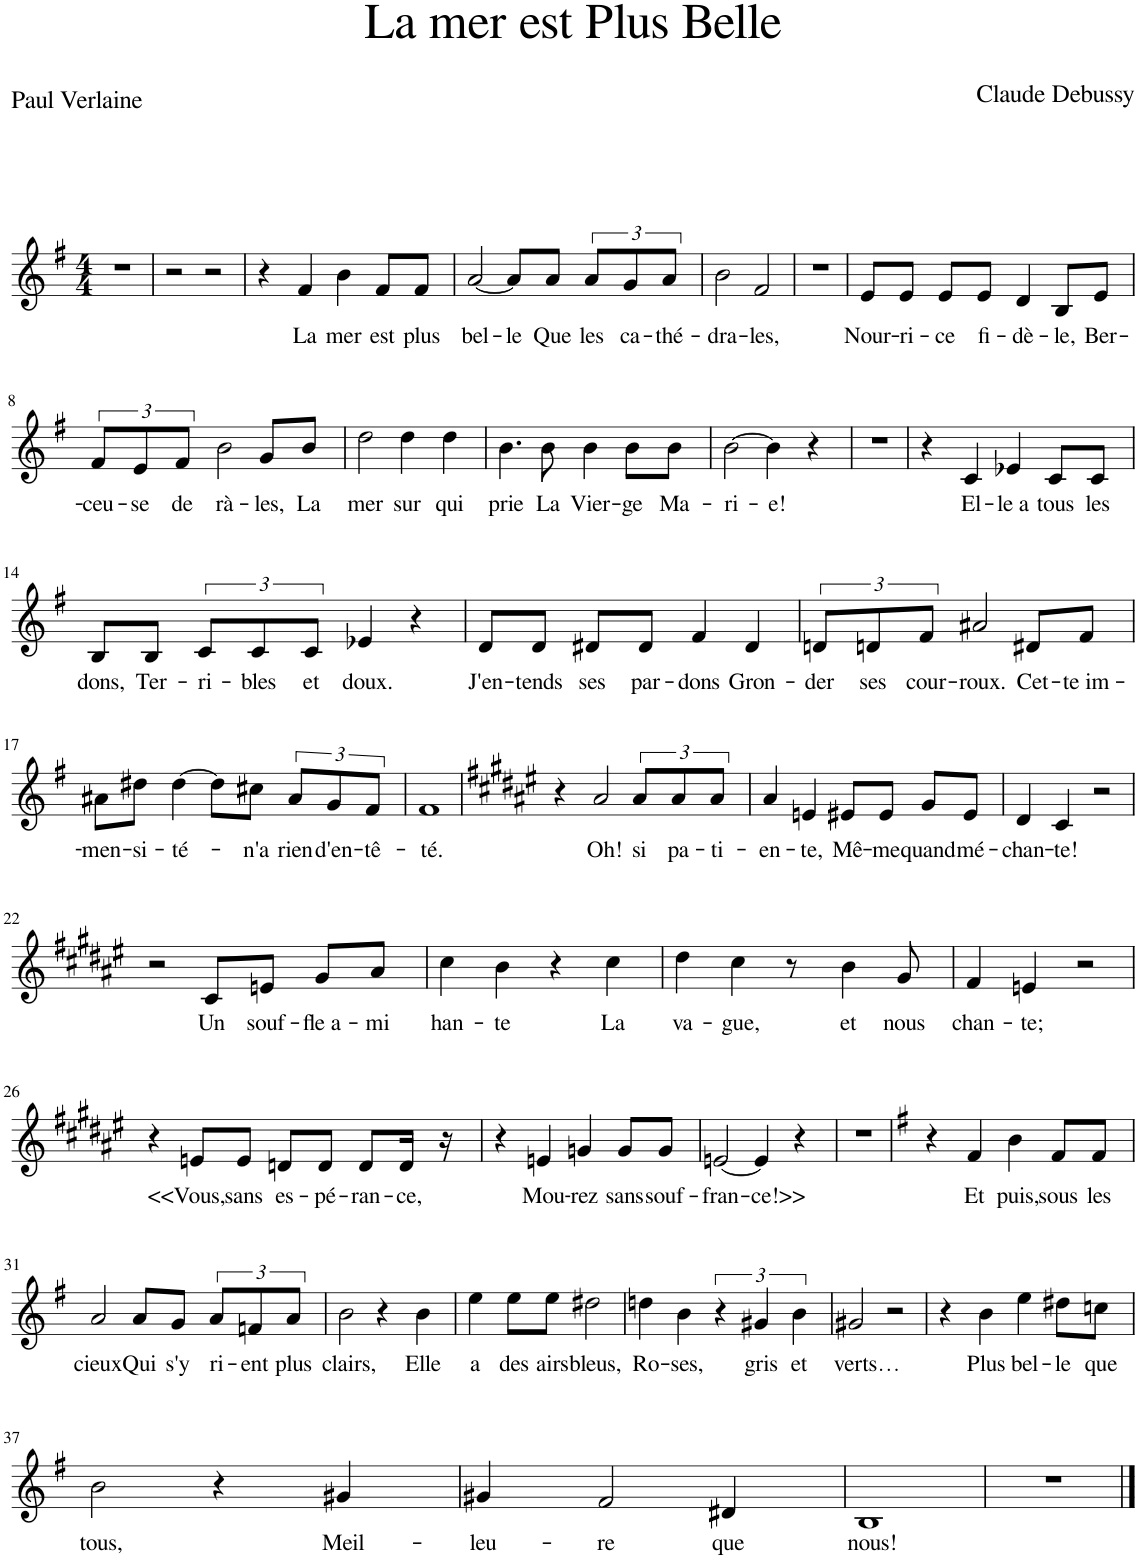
**kern	**text
*part1	*part1
*staff1	*staff1
*I"Piano	*
*I'Pno	*
*clefG2	*
*k[f#]	*
*M4/4	*
=1	=1
1r	.
=2	=2
2r	.
2r	.
=3	=3
4r	.
!	!LO:LY:b
4f#/	La
!	!LO:LY:b
4b\	mer
!	!LO:LY:b
8f#/L	est
!	!LO:LY:b
8f#/J	plus
=4	=4
!	!LO:LY:b
[2a/	bel-
!	!LO:LY:b
8a/L]	-le
!	!LO:LY:b
8a/J	Que
!	!LO:LY:b
12a/L	les
!	!LO:LY:b
12g/	ca-
!	!LO:LY:b
12a/J	-thé-
=5	=5
!	!LO:LY:b
2b\	-dra-
!	!LO:LY:b
2f#/	-les,
=6	=6
1r	.
=7	=7
!	!LO:LY:b
8e/L	Nour-
!	!LO:LY:b
8e/J	-ri-
!	!LO:LY:b
8e/L	-ce
!	!LO:LY:b
8e/J	fi-
!	!LO:LY:b
4d/	-dè-
!	!LO:LY:b
8B/L	-le,
!	!LO:LY:b
8e/J	Ber-
!!LO:LB:g=z
=8	=8
!	!LO:LY:b
12f#/L	-ceu-
!	!LO:LY:b
12e/	-se
!	!LO:LY:b
12f#/J	de
!	!LO:LY:b
2b\	rà-
!	!LO:LY:b
8g/L	-les,
!	!LO:LY:b
8b/J	La
=9	=9
!	!LO:LY:b
2dd\	mer
!	!LO:LY:b
4dd\	sur
!	!LO:LY:b
4dd\	qui
=10	=10
!	!LO:LY:b
4.b\	prie
!	!LO:LY:b
8b\	La
!	!LO:LY:b
4b\	Vier-
!	!LO:LY:b
8b\L	-ge
!	!LO:LY:b
8b\J	Ma-
=11	=11
!	!LO:LY:b
[2b\	-ri-
!	!LO:LY:b
4b\]	-e!
4r	.
=12	=12
1r	.
=13	=13
4r	.
!	!LO:LY:b
4c/	El-
!	!LO:LY:b
4e-X/	-le a
!	!LO:LY:b
8c/L	tous
!	!LO:LY:b
8c/J	les
!!LO:LB:g=z
=14	=14
!	!LO:LY:b
8B/L	dons,
!	!LO:LY:b
8B/J	Ter-
!	!LO:LY:b
12c/L	-ri-
!	!LO:LY:b
12c/	-bles
!	!LO:LY:b
12c/J	et
!	!LO:LY:b
4e-X/	doux.
4r	.
=15	=15
!	!LO:LY:b
8d/L	J'en-
!	!LO:LY:b
8d/J	-tends
!	!LO:LY:b
8d#X/L	ses
!	!LO:LY:b
8d#/J	par-
!	!LO:LY:b
4f#/	-dons
!	!LO:LY:b
4d#/	Gron-
=16	=16
!	!LO:LY:b
12dn/L	-der
!	!LO:LY:b
12dn/	ses
!	!LO:LY:b
12f#/J	cour-
!	!LO:LY:b
2a#X/	-roux.
!	!LO:LY:b
8d#X/L	Cet-
!	!LO:LY:b
8f#/J	-te im-
!!LO:LB:g=z
=17	=17
!	!LO:LY:b
8a#X\L	-men-
!	!LO:LY:b
8dd#X\J	-si-
!	!LO:LY:b
[4dd#\	-té-
8dd#\L]	.
!	!LO:LY:b
8cc#X\J	n'a
!	!LO:LY:b
12a#/L	rien
!	!LO:LY:b
12g/	d'en-
!	!LO:LY:b
12f#/J	-tê-
=18	=18
!	!LO:LY:b
1f#	-té.
=19	=19
*k[f#c#g#d#a#e#]	*
4r	.
!	!LO:LY:b
2a#/	Oh!
!	!LO:LY:b
12a#/L	si
!	!LO:LY:b
12a#/	pa-
!	!LO:LY:b
12a#/J	-ti-
=20	=20
!	!LO:LY:b
4a#/	-en-
!	!LO:LY:b
4en/	-te,
!	!LO:LY:b
8e#X/L	Mê-
!	!LO:LY:b
8e#/J	-me
!	!LO:LY:b
8g#/L	quand
!	!LO:LY:b
8e#/J	mé-
=21	=21
!	!LO:LY:b
4d#/	-chan-
!	!LO:LY:b
4c#/	-te!
2r	.
!!LO:LB:g=z
=22	=22
2r	.
!	!LO:LY:b
8c#/L	Un
!	!LO:LY:b
8en/J	souf-
!	!LO:LY:b
8g#/L	-fle a-
!	!LO:LY:b
8a#/J	-mi
=23	=23
!	!LO:LY:b
4cc#\	han-
!	!LO:LY:b
4b\	-te
4r	.
!	!LO:LY:b
4cc#\	La
=24	=24
!	!LO:LY:b
4dd#\	va-
!	!LO:LY:b
4cc#\	-gue,
8r	.
!	!LO:LY:b
4b\	et
!	!LO:LY:b
8g#/	nous
=25	=25
!	!LO:LY:b
4f#/	chan-
!	!LO:LY:b
4en/	-te;
2r	.
!!LO:LB:g=z
=26	=26
4r	.
!	!LO:LY:b
8en/L	<<Vous,
!	!LO:LY:b
8e/J	sans
!	!LO:LY:b
8dn/L	es-
!	!LO:LY:b
8d/J	-pé-
!	!LO:LY:b
8d/L	-ran-
!	!LO:LY:b
16d/Jk	-ce,
16r	.
=27	=27
4r	.
!	!LO:LY:b
4en/	Mou-
!	!LO:LY:b
4gn/	-rez
!	!LO:LY:b
8g/L	sans
!	!LO:LY:b
8g/J	souf-
=28	=28
!	!LO:LY:b
[2en/	-fran-
!	!LO:LY:b
4e/]	-ce!>>
4r	.
=29	=29
1r	.
=30	=30
*k[f#]	*
4r	.
!	!LO:LY:b
4f#/	Et
!	!LO:LY:b
4b\	puis,
!	!LO:LY:b
8f#/L	sous
!	!LO:LY:b
8f#/J	les
!!LO:LB:g=z
=31	=31
!	!LO:LY:b
2a/	cieux
!	!LO:LY:b
8a/L	Qui
!	!LO:LY:b
8g/J	s'y
!	!LO:LY:b
12a/L	ri-
!	!LO:LY:b
12fn/	-ent
!	!LO:LY:b
12a/J	plus
=32	=32
!	!LO:LY:b
2b\	clairs,
4r	.
!	!LO:LY:b
4b\	Elle
=33	=33
!	!LO:LY:b
4ee\	a
!	!LO:LY:b
8ee\L	des
!	!LO:LY:b
8ee\J	airs
!	!LO:LY:b
2dd#X\	bleus,
=34	=34
!	!LO:LY:b
4ddn\	Ro-
!	!LO:LY:b
4b\	-ses,
6r	.
!	!LO:LY:b
6g#X/	gris
!	!LO:LY:b
6b\	et
=35	=35
!	!LO:LY:b
2g#X/	verts…
2r	.
=36	=36
4r	.
!	!LO:LY:b
4b\	Plus
!	!LO:LY:b
4ee\	bel-
!	!LO:LY:b
8dd#X\L	-le
!	!LO:LY:b
8ccn\J	que
!!LO:LB:g=z
=37	=37
!	!LO:LY:b
2b\	tous,
4r	.
!	!LO:LY:b
4g#X/	Meil-
=38	=38
!	!LO:LY:b
4g#X/	-leu-
!	!LO:LY:b
2f#/	-re
!	!LO:LY:b
4d#X/	que
=39	=39
!	!LO:LY:b
1B	nous!
=40	=40
1r	.
==	==
*-	*-
